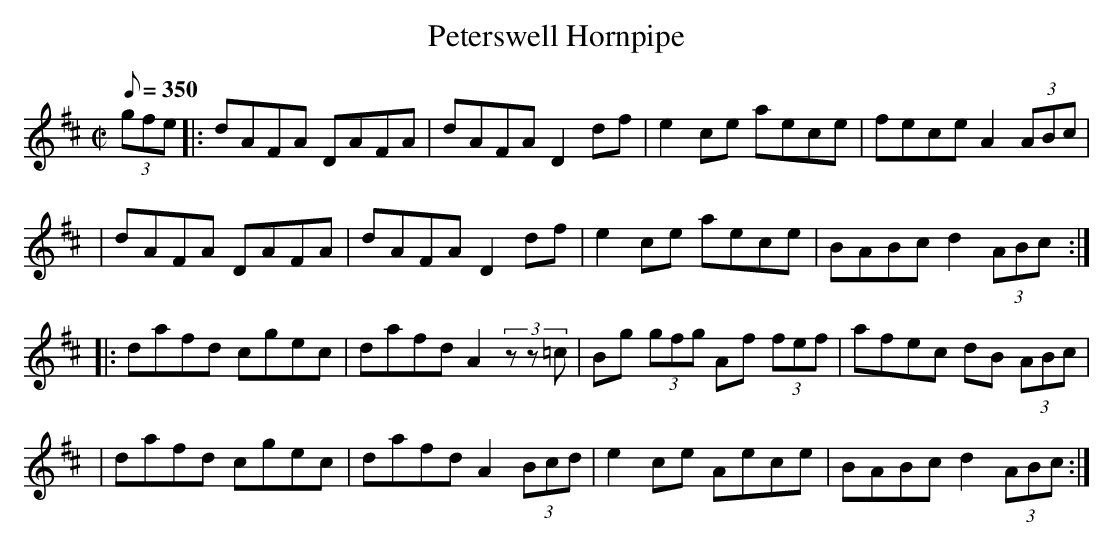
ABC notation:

X:1
T:Peterswell Hornpipe
M:C|
K:D
Q:350
(3gfe|:dAFA DAFA |dAFA D2df|e2ce aece|fece A2(3ABc|
|dAFA DAFA |dAFA D2df|e2ce aece|BABc d2(3ABc:|
|:dafd cgec |dafd A2(3zz=c|Bg (3gfg Af (3fef|afec dB (3ABc|
|dafd cgec |dafd A2 (3Bcd|e2ce Aece|BABc d2(3ABc:|
